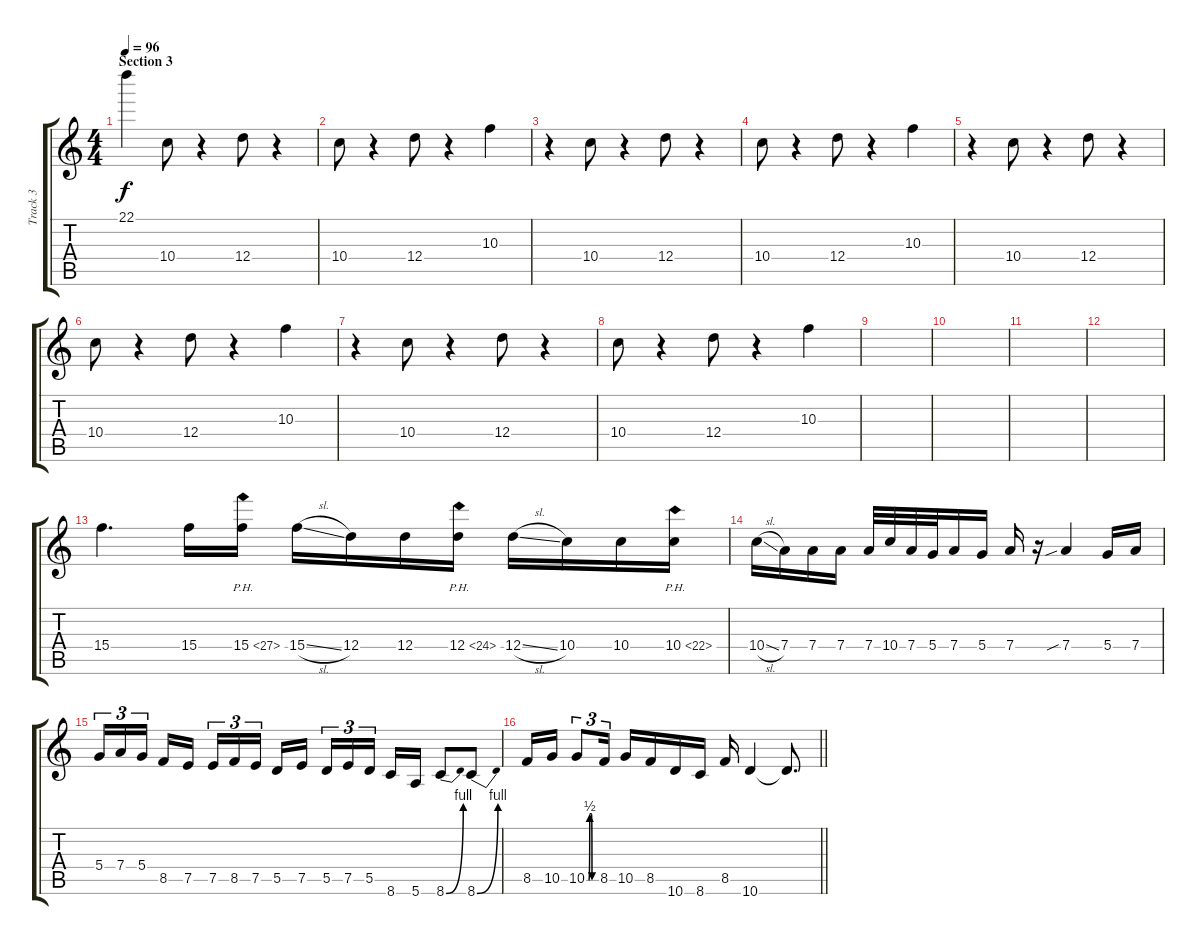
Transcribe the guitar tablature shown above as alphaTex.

\track ("Track 3" "Track 3") {instrument overdrivenguitar}
\staff {score tabs}
\tuning (E4 B3 G3 D3 A2 E2) {hide}
\ts (4 4)
\section ("" "Section 3")
\tempo 96
\clef g2
\ks c
22.1.4{dy f} 10.4.8 r.4 12.4.8 r.4 |
10.4.8 r.4 12.4.8 r.4 10.3.4 |
r.4 10.4.8 r.4 12.4.8 r.4 |
10.4.8 r.4 12.4.8 r.4 10.3.4 |
r.4 10.4.8 r.4 12.4.8 r.4 |
10.4.8 r.4 12.4.8 r.4 10.3.4 |
r.4 10.4.8 r.4 12.4.8 r.4 |
10.4.8 r.4 12.4.8 r.4 10.3.4 |
|
|
|
|
15.4.4{d} 15.4.16 15.4{ph 12}.16 15.4{sl}.16 12.4.16 12.4.16 12.4{ph 12}.16 12.4{sl}.16 10.4.16 10.4.16 10.4{ph 12}.16 |
10.4{sl}.16 7.4.16 7.4.16 7.4.16 7.4.32 10.4.32 7.4.32 5.4.32 7.4.16 5.4.16 7.4.16 r.16 7.4{sib}.4 5.4.16 7.4.16 |
5.4.16{tu (3 2)} 7.4.16{tu (3 2)} 5.4.16{tu (3 2) beam splitsecondary} 8.5.16 7.5.16 7.5.16{tu (3 2)} 8.5.16{tu (3 2)} 7.5.16{tu (3 2) beam splitsecondary} 5.5.16 7.5.16 5.5.16{tu (3 2)} 7.5.16{tu (3 2)} 5.5.16{tu (3 2) beam splitsecondary} 8.6.16 5.6.16 8.6{be (bend 0 0 60 4)}.8 8.6{be (bend 0 0 60 4)}.8 |
\barLineRight lightlight
8.5.16 10.5.16 10.5{be (custom 0 0 14 0 20 2 30 2 34 0 36 0 39 0 45 0 60 0)}.8{tu (3 2)} 8.5.16{tu (3 2)} 10.5.16 8.5.16 10.6.16 8.6.16 8.5.16 10.6.4 10.6{t}.8{d}
